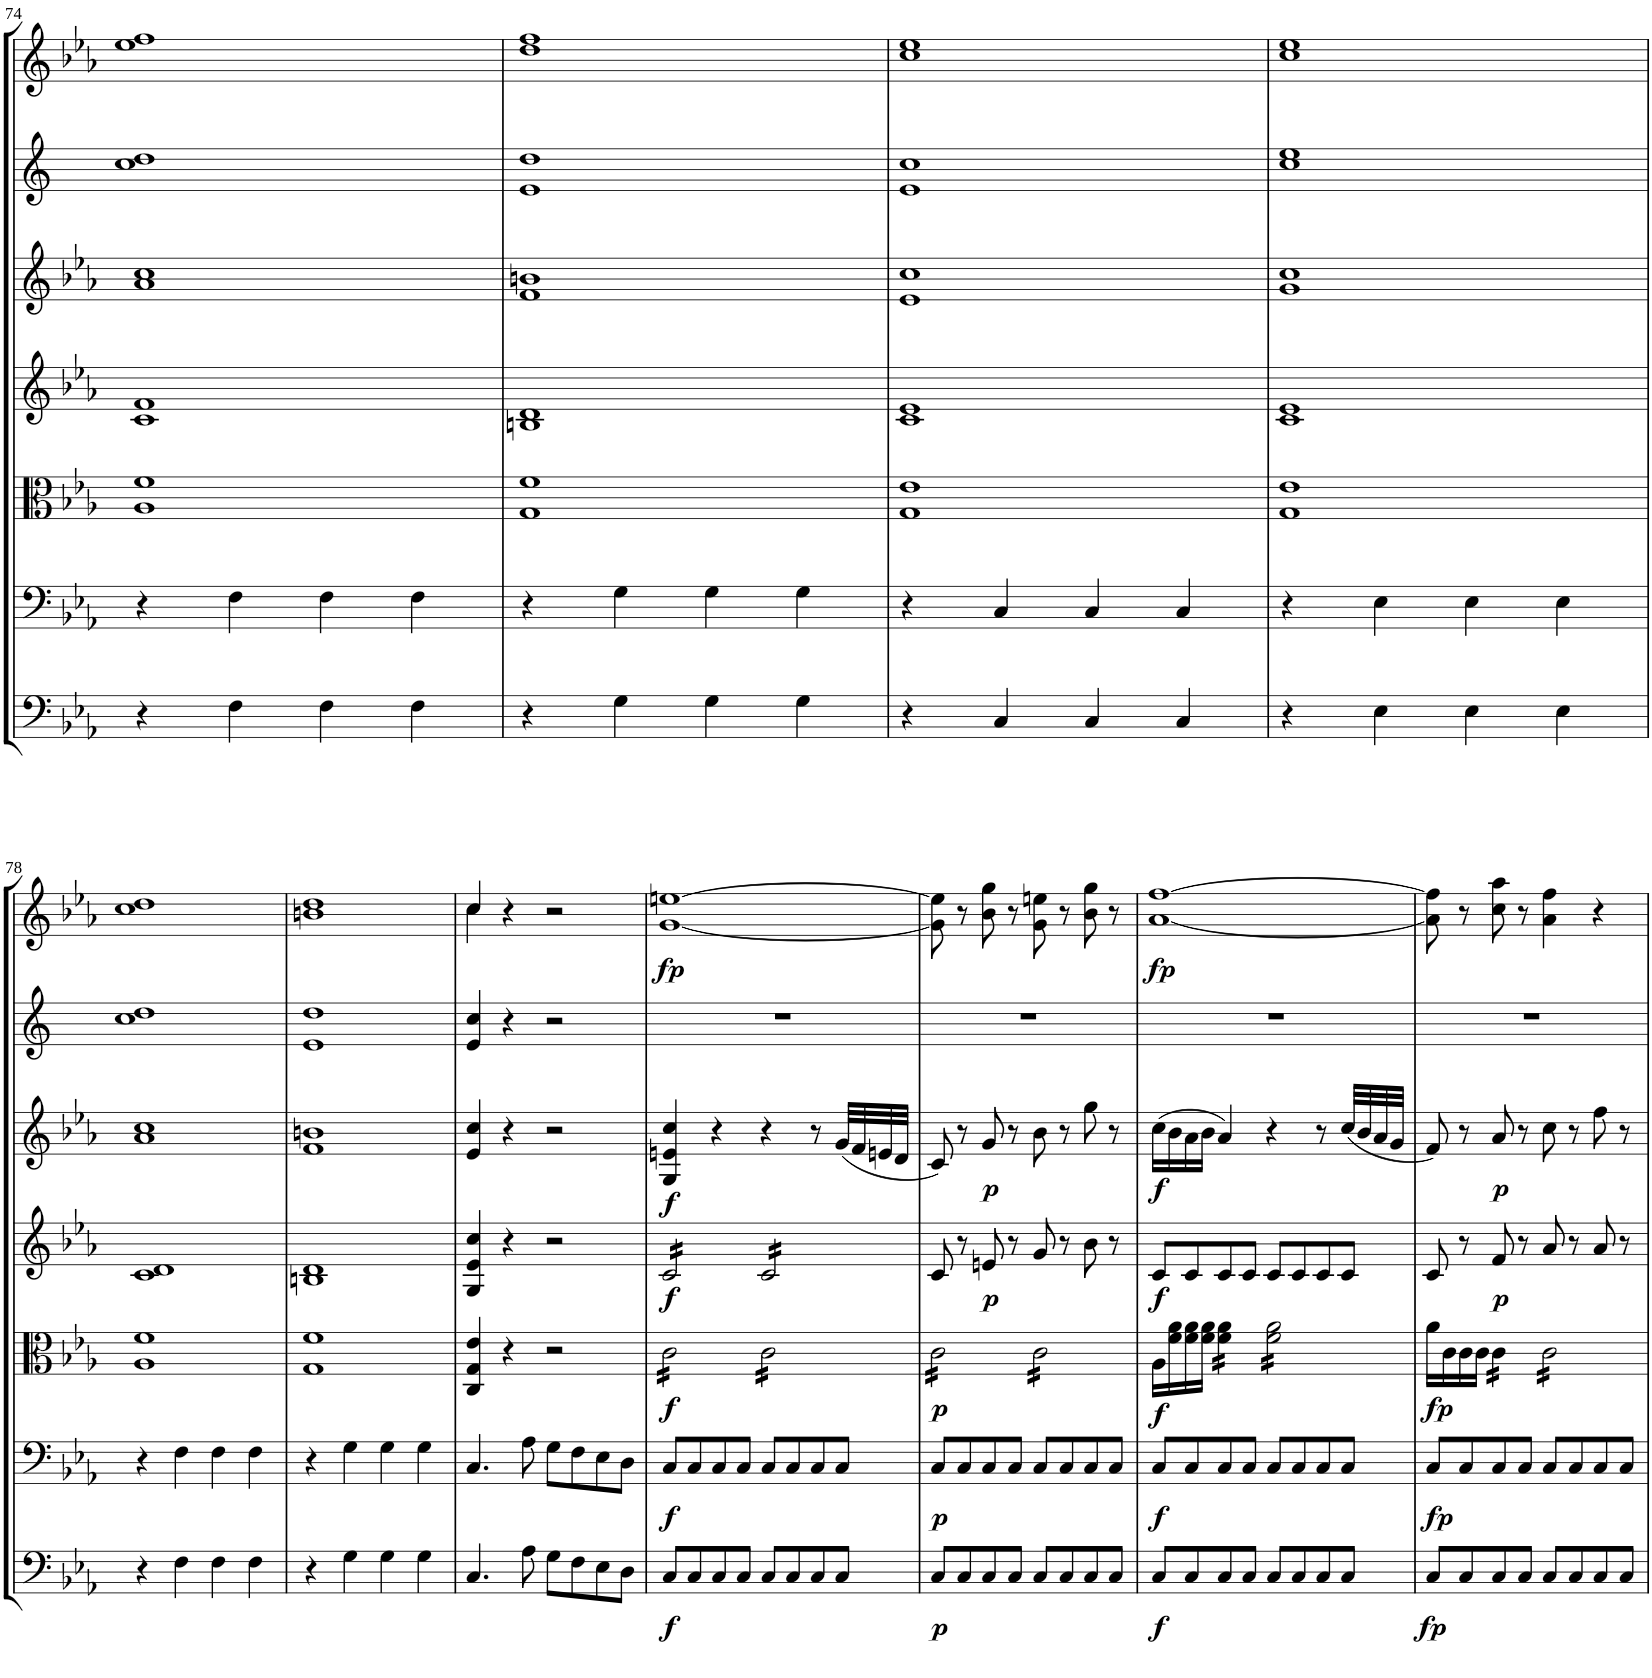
**kern	**dynam	**kern	**dynam	**kern	**dynam	**kern	**dynam	**kern	**dynam	**kern	**kern	**dynam
*part7	*part7	*part6	*part6	*part5	*part5	*part4	*part4	*part3	*part3	*part2	*part1	*part1
*staff7	*staff7	*staff6	*staff6	*staff5	*staff5	*staff4	*staff4	*staff3	*staff3	*staff2	*staff1	*staff1
*I"Basso	*	*I"Violoncello	*	*I"Viola	*	*I"Violino II	*	*I"Violino I	*	*I"Corni in Es	*I"Oboi	*
*	*	*	*	*	*	*	*	*	*	*	*I'Ob	*
!!LO:PB:g=z
*clefF4	*	*clefF4	*	*clefC3	*	*clefG2	*	*clefG2	*	*clefG2	*clefG2	*
*Trd7c12	*	*	*	*	*	*	*	*	*	*Trd5c9	*	*
*k[b-e-a-]	*	*k[b-e-a-]	*	*k[b-e-a-]	*	*k[b-e-a-]	*	*k[b-e-a-]	*	*k[]	*k[b-e-a-]	*
*M4/4	*	*M4/4	*	*M4/4	*	*M4/4	*	*M4/4	*	*M4/4	*M4/4	*
*met(c)	*	*met(c)	*	*met(c)	*	*met(c)	*	*met(c)	*	*met(c)	*met(c)	*
=74	=74	=74	=74	=74	=74	=74	=74	=74	=74	=74	=74	=74
4r	.	4r	.	1A- 1f	.	1c 1f	.	1a- 1cc	.	1cc 1dd	1ee- 1ff	.
4F\	.	4F\	.	.	.	.	.	.	.	.	.	.
4F\	.	4F\	.	.	.	.	.	.	.	.	.	.
4F\	.	4F\	.	.	.	.	.	.	.	.	.	.
=75	=75	=75	=75	=75	=75	=75	=75	=75	=75	=75	=75	=75
4r	.	4r	.	1G 1f	.	1Bn 1d	.	1f 1bn	.	1e 1dd	1dd 1ff	.
4G\	.	4G\	.	.	.	.	.	.	.	.	.	.
4G\	.	4G\	.	.	.	.	.	.	.	.	.	.
4G\	.	4G\	.	.	.	.	.	.	.	.	.	.
=76	=76	=76	=76	=76	=76	=76	=76	=76	=76	=76	=76	=76
4r	.	4r	.	1G 1e-	.	1c 1e-	.	1e- 1cc	.	1e 1cc	1cc 1ee-	.
4C/	.	4C/	.	.	.	.	.	.	.	.	.	.
4C/	.	4C/	.	.	.	.	.	.	.	.	.	.
4C/	.	4C/	.	.	.	.	.	.	.	.	.	.
=77	=77	=77	=77	=77	=77	=77	=77	=77	=77	=77	=77	=77
4r	.	4r	.	1G 1e-	.	1c 1e-	.	1g 1cc	.	1cc 1ee	1cc 1ee-	.
4E-\	.	4E-\	.	.	.	.	.	.	.	.	.	.
4E-\	.	4E-\	.	.	.	.	.	.	.	.	.	.
4E-\	.	4E-\	.	.	.	.	.	.	.	.	.	.
!!LO:LB:g=z
=78	=78	=78	=78	=78	=78	=78	=78	=78	=78	=78	=78	=78
4r	.	4r	.	1A- 1f	.	1c 1d	.	1a- 1cc	.	1cc 1dd	1cc 1dd	.
4F\	.	4F\	.	.	.	.	.	.	.	.	.	.
4F\	.	4F\	.	.	.	.	.	.	.	.	.	.
4F\	.	4F\	.	.	.	.	.	.	.	.	.	.
=79	=79	=79	=79	=79	=79	=79	=79	=79	=79	=79	=79	=79
4r	.	4r	.	1G 1f	.	1Bn 1d	.	1f 1bn	.	1e 1dd	1bn 1dd	.
4G\	.	4G\	.	.	.	.	.	.	.	.	.	.
4G\	.	4G\	.	.	.	.	.	.	.	.	.	.
4G\	.	4G\	.	.	.	.	.	.	.	.	.	.
=80	=80	=80	=80	=80	=80	=80	=80	=80	=80	=80	=80	=80
*	*	*	*	*	*	*	*	*	*	*	*^	*
4.C/	.	4.C/	.	4C/ 4G/ 4e-/	.	4G/ 4e-/ 4cc/	.	4e-/ 4cc/	.	4e/ 4cc/	4cc/	4cc\	.
.	.	.	.	4r	.	4r	.	4r	.	4r	4r	2.ryy	.
8A-\	.	8A-\	.	.	.	.	.	.	.	.	.	.	.
8G\L	.	8G\L	.	2r	.	2r	.	2r	.	2r	2r	.	.
8F\	.	8F\	.	.	.	.	.	.	.	.	.	.	.
8E-\	.	8E-\	.	.	.	.	.	.	.	.	.	.	.
8D\J	.	8D\J	.	.	.	.	.	.	.	.	.	.	.
*	*	*	*	*	*	*	*	*	*	*	*v	*v	*
=81	=81	=81	=81	=81	=81	=81	=81	=81	=81	=81	=81	=81
!	!LO:DY:b	!	!LO:DY:b	!	!LO:DY:b	!	!LO:DY:b	!	!LO:DY:b	!	!	!LO:DY:b
*	*	*	*	*tremolo	*	*	*	*	*	*	*	*
*	*	*	*	*	*	*tremolo	*	*	*	*	*	*
8C/L	f	8C/L	f	16c\LL	f	16c/LL	f	4G/ 4en/ 4cc/	f	1r	[1g [1een	fp
.	.	.	.	16c\	.	16c/	.	.	.	.	.	.
8C/	.	8C/	.	16c\	.	16c/	.	.	.	.	.	.
.	.	.	.	16c\	.	16c/	.	.	.	.	.	.
8C/	.	8C/	.	16c\	.	16c/	.	4r	.	.	.	.
.	.	.	.	16c\	.	16c/	.	.	.	.	.	.
8C/J	.	8C/J	.	16c\	.	16c/	.	.	.	.	.	.
.	.	.	.	16c\JJ	.	16c/JJ	.	.	.	.	.	.
8C/L	.	8C/L	.	16c\LL	.	16c/LL	.	4r	.	.	.	.
.	.	.	.	16c\	.	16c/	.	.	.	.	.	.
8C/	.	8C/	.	16c\	.	16c/	.	.	.	.	.	.
.	.	.	.	16c\	.	16c/	.	.	.	.	.	.
8C/	.	8C/	.	16c\	.	16c/	.	8r	.	.	.	.
.	.	.	.	16c\	.	16c/	.	.	.	.	.	.
8C/J	.	8C/J	.	16c\	.	16c/	.	(32g/LLL	.	.	.	.
.	.	.	.	.	.	.	.	32f/	.	.	.	.
.	.	.	.	16c\JJ	.	16c/JJ	.	32en/	.	.	.	.
*	*	*	*	*	*	*Xtremolo	*	*	*	*	*	*
.	.	.	.	.	.	.	.	32d/JJJ	.	.	.	.
=82	=82	=82	=82	=82	=82	=82	=82	=82	=82	=82	=82	=82
!	!LO:DY:b	!	!LO:DY:b	!	!LO:DY:b	!	!	!	!	!	!	!
8C/L	p	8C/L	p	16c\LL	p	8c/	.	8c/)	.	1r	8g\] 8ee\]	.
.	.	.	.	16c\	.	.	.	.	.	.	.	.
8C/	.	8C/	.	16c\	.	8r	.	8r	.	.	8r	.
.	.	.	.	16c\	.	.	.	.	.	.	.	.
!	!	!	!	!	!	!	!LO:DY:b	!	!LO:DY:b	!	!	!
8C/	.	8C/	.	16c\	.	8en/	p	8g/	p	.	8b-\ 8gg\	.
.	.	.	.	16c\	.	.	.	.	.	.	.	.
8C/J	.	8C/J	.	16c\	.	8r	.	8r	.	.	8r	.
.	.	.	.	16c\JJ	.	.	.	.	.	.	.	.
8C/L	.	8C/L	.	16c\LL	.	8g/	.	8b-\	.	.	8g\ 8een\	.
.	.	.	.	16c\	.	.	.	.	.	.	.	.
8C/	.	8C/	.	16c\	.	8r	.	8r	.	.	8r	.
.	.	.	.	16c\	.	.	.	.	.	.	.	.
8C/	.	8C/	.	16c\	.	8b-\	.	8gg\	.	.	8b-\ 8gg\	.
.	.	.	.	16c\	.	.	.	.	.	.	.	.
8C/J	.	8C/J	.	16c\	.	8r	.	8r	.	.	8r	.
.	.	.	.	16c\JJ	.	.	.	.	.	.	.	.
*	*	*	*	*Xtremolo	*	*	*	*	*	*	*	*
=83	=83	=83	=83	=83	=83	=83	=83	=83	=83	=83	=83	=83
!	!LO:DY:b	!	!LO:DY:b	!	!LO:DY:b	!	!LO:DY:b	!	!LO:DY:b	!	!	!LO:DY:b
8C/L	f	8C/L	f	16A-\LL	f	8c/L	f	(16cc\LL	f	1r	[1a- [1ff	fp
.	.	.	.	16f\ 16a-\	.	.	.	16b-\	.	.	.	.
8C/	.	8C/	.	16f\ 16a-\	.	8c/	.	16a-\	.	.	.	.
.	.	.	.	16f\ 16a-\JJ	.	.	.	16b-\JJ	.	.	.	.
*	*	*	*	*tremolo	*	*	*	*	*	*	*	*
8C/	.	8C/	.	16f\ 16a-\LL	.	8c/	.	4a-/)	.	.	.	.
.	.	.	.	16f\ 16a-\	.	.	.	.	.	.	.	.
8C/J	.	8C/J	.	16f\ 16a-\	.	8c/J	.	.	.	.	.	.
.	.	.	.	16f\ 16a-\JJ	.	.	.	.	.	.	.	.
8C/L	.	8C/L	.	16f\ 16a-\LL	.	8c/L	.	4r	.	.	.	.
.	.	.	.	16f\ 16a-\	.	.	.	.	.	.	.	.
8C/	.	8C/	.	16f\ 16a-\	.	8c/	.	.	.	.	.	.
.	.	.	.	16f\ 16a-\	.	.	.	.	.	.	.	.
8C/	.	8C/	.	16f\ 16a-\	.	8c/	.	8r	.	.	.	.
.	.	.	.	16f\ 16a-\	.	.	.	.	.	.	.	.
8C/J	.	8C/J	.	16f\ 16a-\	.	8c/J	.	(32cc/LLL	.	.	.	.
.	.	.	.	.	.	.	.	32b-/	.	.	.	.
.	.	.	.	16f\ 16a-\JJ	.	.	.	32a-/	.	.	.	.
*	*	*	*	*Xtremolo	*	*	*	*	*	*	*	*
.	.	.	.	.	.	.	.	32g/JJJ	.	.	.	.
=84	=84	=84	=84	=84	=84	=84	=84	=84	=84	=84	=84	=84
!	!LO:DY:b	!	!LO:DY:b	!	!LO:DY:b	!	!	!	!	!	!	!
8C/L	fp	8C/L	fp	16a-\LL	fp	8c/	.	8f/)	.	1r	8a-\] 8ff\]	.
.	.	.	.	16c\	.	.	.	.	.	.	.	.
8C/	.	8C/	.	16c\	.	8r	.	8r	.	.	8r	.
.	.	.	.	16c\JJ	.	.	.	.	.	.	.	.
!	!	!	!	!	!	!	!LO:DY:b	!	!LO:DY:b	!	!	!
*	*	*	*	*tremolo	*	*	*	*	*	*	*	*
8C/	.	8C/	.	16c\LL	.	8f/	p	8a-/	p	.	8cc\ 8aa-\	.
.	.	.	.	16c\	.	.	.	.	.	.	.	.
8C/J	.	8C/J	.	16c\	.	8r	.	8r	.	.	8r	.
.	.	.	.	16c\JJ	.	.	.	.	.	.	.	.
8C/L	.	8C/L	.	16c\LL	.	8a-/	.	8cc\	.	.	4a-\ 4ff\	.
.	.	.	.	16c\	.	.	.	.	.	.	.	.
8C/	.	8C/	.	16c\	.	8r	.	8r	.	.	.	.
.	.	.	.	16c\	.	.	.	.	.	.	.	.
8C/	.	8C/	.	16c\	.	8a-/	.	8ff\	.	.	4r	.
.	.	.	.	16c\	.	.	.	.	.	.	.	.
8C/J	.	8C/J	.	16c\	.	8r	.	8r	.	.	.	.
.	.	.	.	16c\JJ	.	.	.	.	.	.	.	.
*	*	*	*	*Xtremolo	*	*	*	*	*	*	*	*
=	=	=	=	=	=	=	=	=	=	=	=	=
*-	*-	*-	*-	*-	*-	*-	*-	*-	*-	*-	*-	*-
